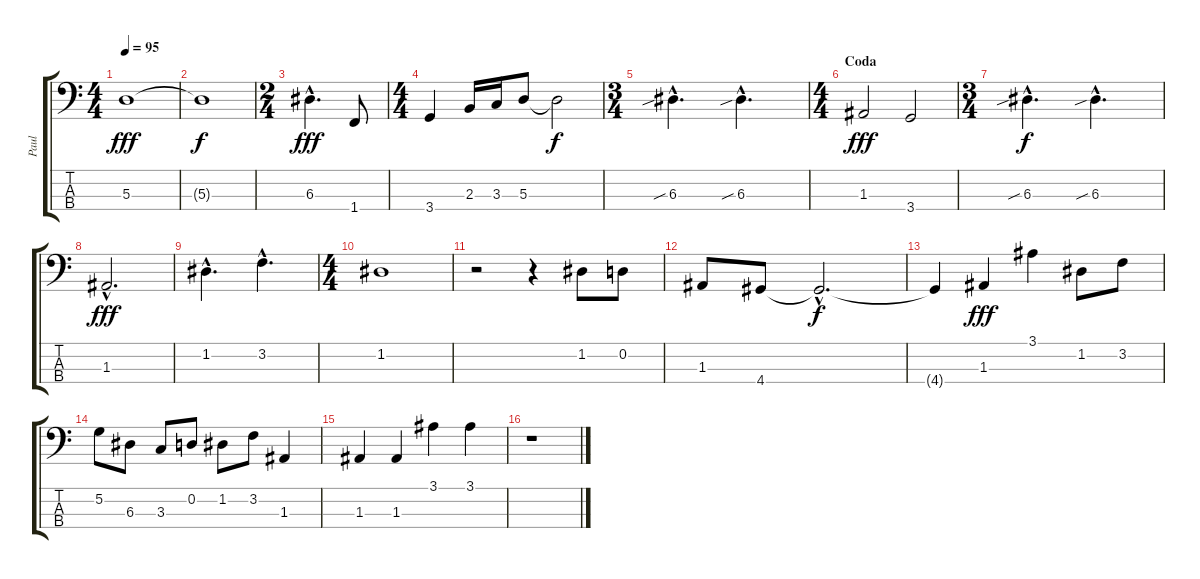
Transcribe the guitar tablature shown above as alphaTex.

\track ("Paul" "Paul") {instrument electricbasspick}
\staff {score tabs}
\tuning (G2 D2 A1 E1) {hide}
\ts (4 4)
\tempo 95
\clef f4
\ks c
5.3.1{dy fff} |
5.3{t}.1{dy f} |
\ts (2 4)
6.3{hac}.4{d dy fff} 1.4.8 |
\ts (4 4)
3.4.4 2.3.16 3.3.16 5.3.8 5.3{t}.2{dy f} |
\ts (3 4)
6.3{sib hac}.4{d} 6.3{sib hac}.4{d} |
\ts (4 4)
\section ("" "Coda")
1.3.2{dy fff} 3.4.2 |
\ts (3 4)
6.3{sib hac}.4{d dy f} 6.3{sib hac}.4{d} |
1.3{hac}.2{d dy fff} |
1.2{hac}.4{d} 3.2{hac}.4{d} |
\ts (4 4)
1.2.1{volume 16 balance 8 instrument contrabass} |
r.2 r.4 1.2.8 0.2.8 |
1.3.8 4.4.8 4.4{hac t}.2{d dy f} |
4.4{t}.4 1.3.4{dy fff} 3.1.4 1.2.8 3.2.8 |
5.2.8 6.3.8 3.3.8 0.2.8 1.2.8 3.2.8 1.3.4 |
1.3.4 1.3.4 3.1.4 3.1.4 |
r.1
